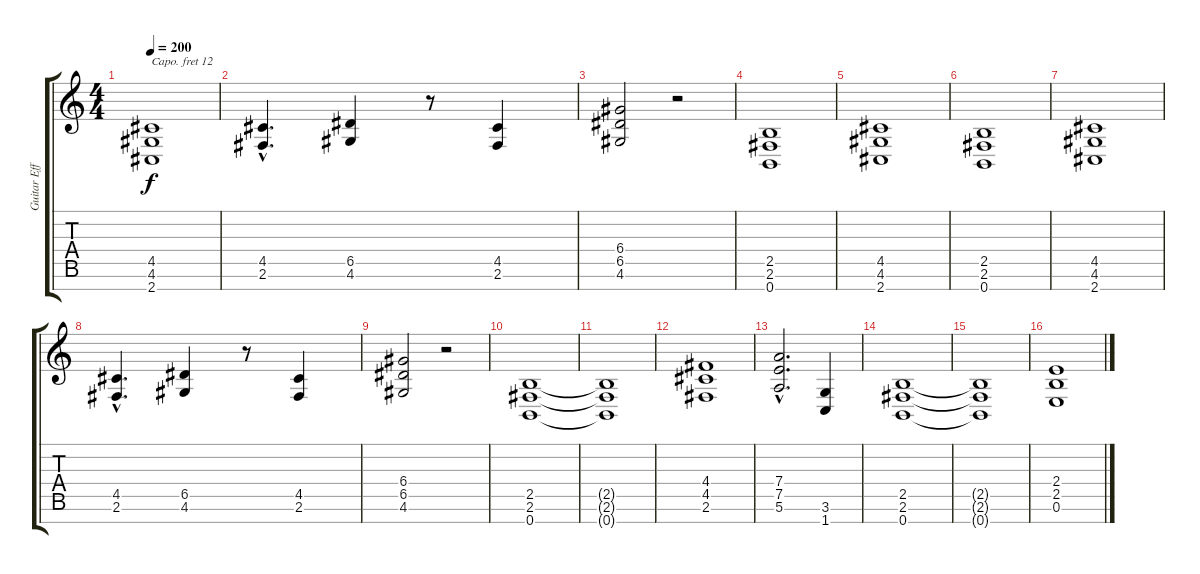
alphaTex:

\track ("Guitar Effect" "Guitar Eff") {instrument synthbrass1}
\staff {score tabs}
\capo 12
\tuning (E4 B3 G3 D3 A2 E2 B1) {hide}
\ts (4 4)
\tempo 200
\clef g2
\ks c
(4.5 4.6 2.7).1{dy f} |
(4.5{hac} 2.6{hac}).4{d} (6.5 4.6).4 r.8 (4.5 2.6).4 |
(6.4 6.5 4.6).2 r.2 |
(2.5 2.6 0.7).1 |
(4.5 4.6 2.7).1 |
(2.5 2.6 0.7).1 |
(4.5 4.6 2.7).1 |
(4.5{hac} 2.6{hac}).4{d} (6.5 4.6).4 r.8 (4.5 2.6).4 |
(6.4 6.5 4.6).2 r.2 |
(2.5 2.6 0.7).1 |
(2.5{t} 2.6{t} 0.7{t}).1 |
(4.4 4.5 2.6).1 |
(7.4{hac} 7.5{hac} 5.6{hac}).2{d} (3.6 1.7).4 |
(2.5 2.6 0.7).1 |
(2.5{t} 2.6{t} 0.7{t}).1 |
(2.4 2.5 0.6).1
